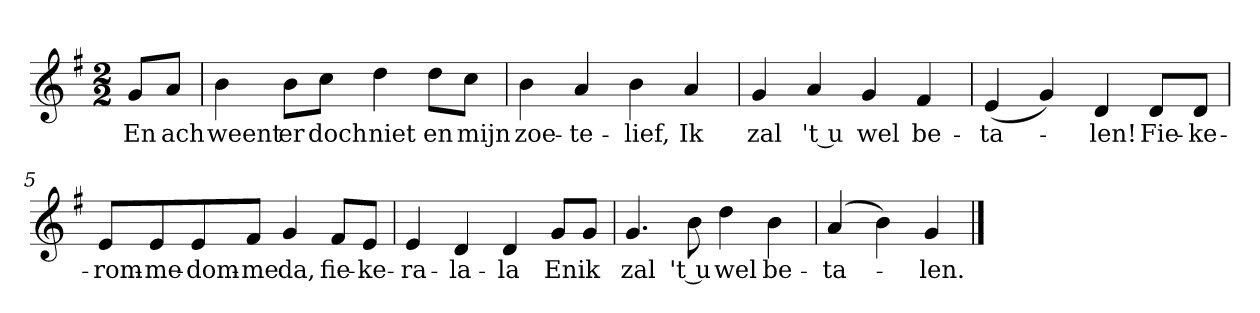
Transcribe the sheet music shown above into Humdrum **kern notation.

**kern	**text
*part1	*part1
*staff1	*staff1
*clefG2	*
*k[f#]	*
*G:	*
*M2/2	*
*MM120	*
=	=
8g/L	En
8a/J	ach
=1	=1
4b	weent
8b\L	er
8cc\J	doch
4dd	niet
8dd\L	en
8cc\J	mijn
=2	=2
4b	zoe-
4a	-te-
4b	-lief,
4a	Ik
=3	=3
4g	zal
4a	't u
4g	wel
4f#	be-
=4	=4
(4e	-ta-
4g)	.
4d	-len!
8d/L	Fie-
8d/J	-ke-
=5	=5
8e/L	-rom-
8e/	-me-
8e/	-dom-
8f#/J	-me
4g	da,
8f#/L	fie-
8e/J	-ke-
=6	=6
4e	-ra-
4d	-la-
4d	-la
8g/L	En
8g/J	ik
=7	=7
4.g	zal
8b	't u
4dd	wel
4b	be-
=8	=8
(4a	-ta-
4b)	.
4g	-len.
==	==
*-	*-
